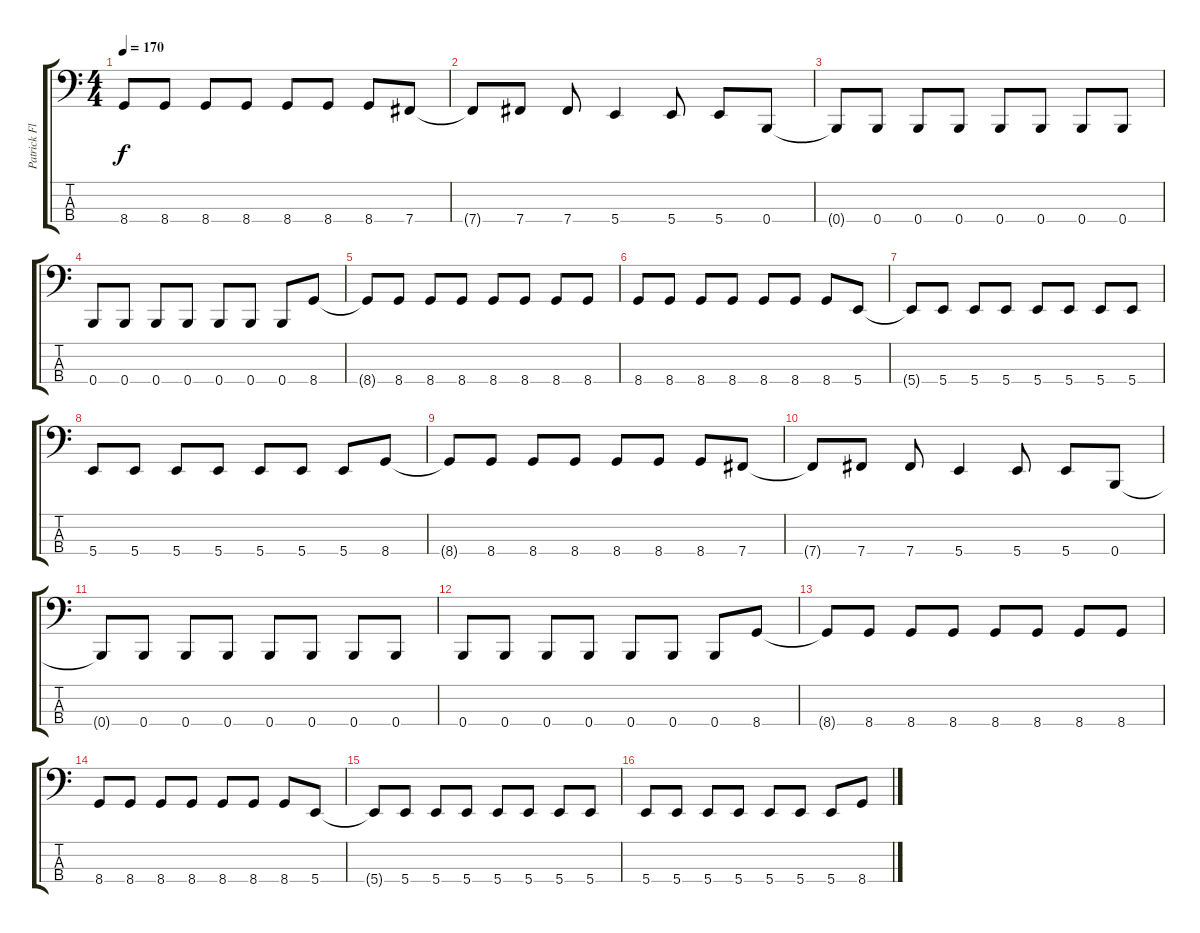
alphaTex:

\track ("Patrick Flaherty" "Patrick Fl") {instrument electricbasspick}
\staff {score tabs}
\tuning (E2 B1 Gb1 B0) {hide}
\ts (4 4)
\tempo 170
\clef f4
\ks c
8.4{t}.8{dy f} 8.4.8 8.4.8 8.4.8 8.4.8 8.4.8 8.4.8 7.4.8 |
7.4{t}.8 7.4.8 7.4.8 5.4.4 5.4.8 5.4.8 0.4.8 |
0.4{t}.8 0.4.8 0.4.8 0.4.8 0.4.8 0.4.8 0.4.8 0.4.8 |
0.4.8 0.4.8 0.4.8 0.4.8 0.4.8 0.4.8 0.4.8 8.4.8 |
8.4{t}.8 8.4.8 8.4.8 8.4.8 8.4.8 8.4.8 8.4.8 8.4.8 |
8.4.8 8.4.8 8.4.8 8.4.8 8.4.8 8.4.8 8.4.8 5.4.8 |
5.4{t}.8 5.4.8 5.4.8 5.4.8 5.4.8 5.4.8 5.4.8 5.4.8 |
5.4.8 5.4.8 5.4.8 5.4.8 5.4.8 5.4.8 5.4.8 8.4.8 |
8.4{t}.8 8.4.8 8.4.8 8.4.8 8.4.8 8.4.8 8.4.8 7.4.8 |
7.4{t}.8 7.4.8 7.4.8 5.4.4 5.4.8 5.4.8 0.4.8 |
0.4{t}.8 0.4.8 0.4.8 0.4.8 0.4.8 0.4.8 0.4.8 0.4.8 |
0.4.8 0.4.8 0.4.8 0.4.8 0.4.8 0.4.8 0.4.8 8.4.8 |
8.4{t}.8 8.4.8 8.4.8 8.4.8 8.4.8 8.4.8 8.4.8 8.4.8 |
8.4.8 8.4.8 8.4.8 8.4.8 8.4.8 8.4.8 8.4.8 5.4.8 |
5.4{t}.8 5.4.8 5.4.8 5.4.8 5.4.8 5.4.8 5.4.8 5.4.8 |
5.4.8 5.4.8 5.4.8 5.4.8 5.4.8 5.4.8 5.4.8 8.4.8
